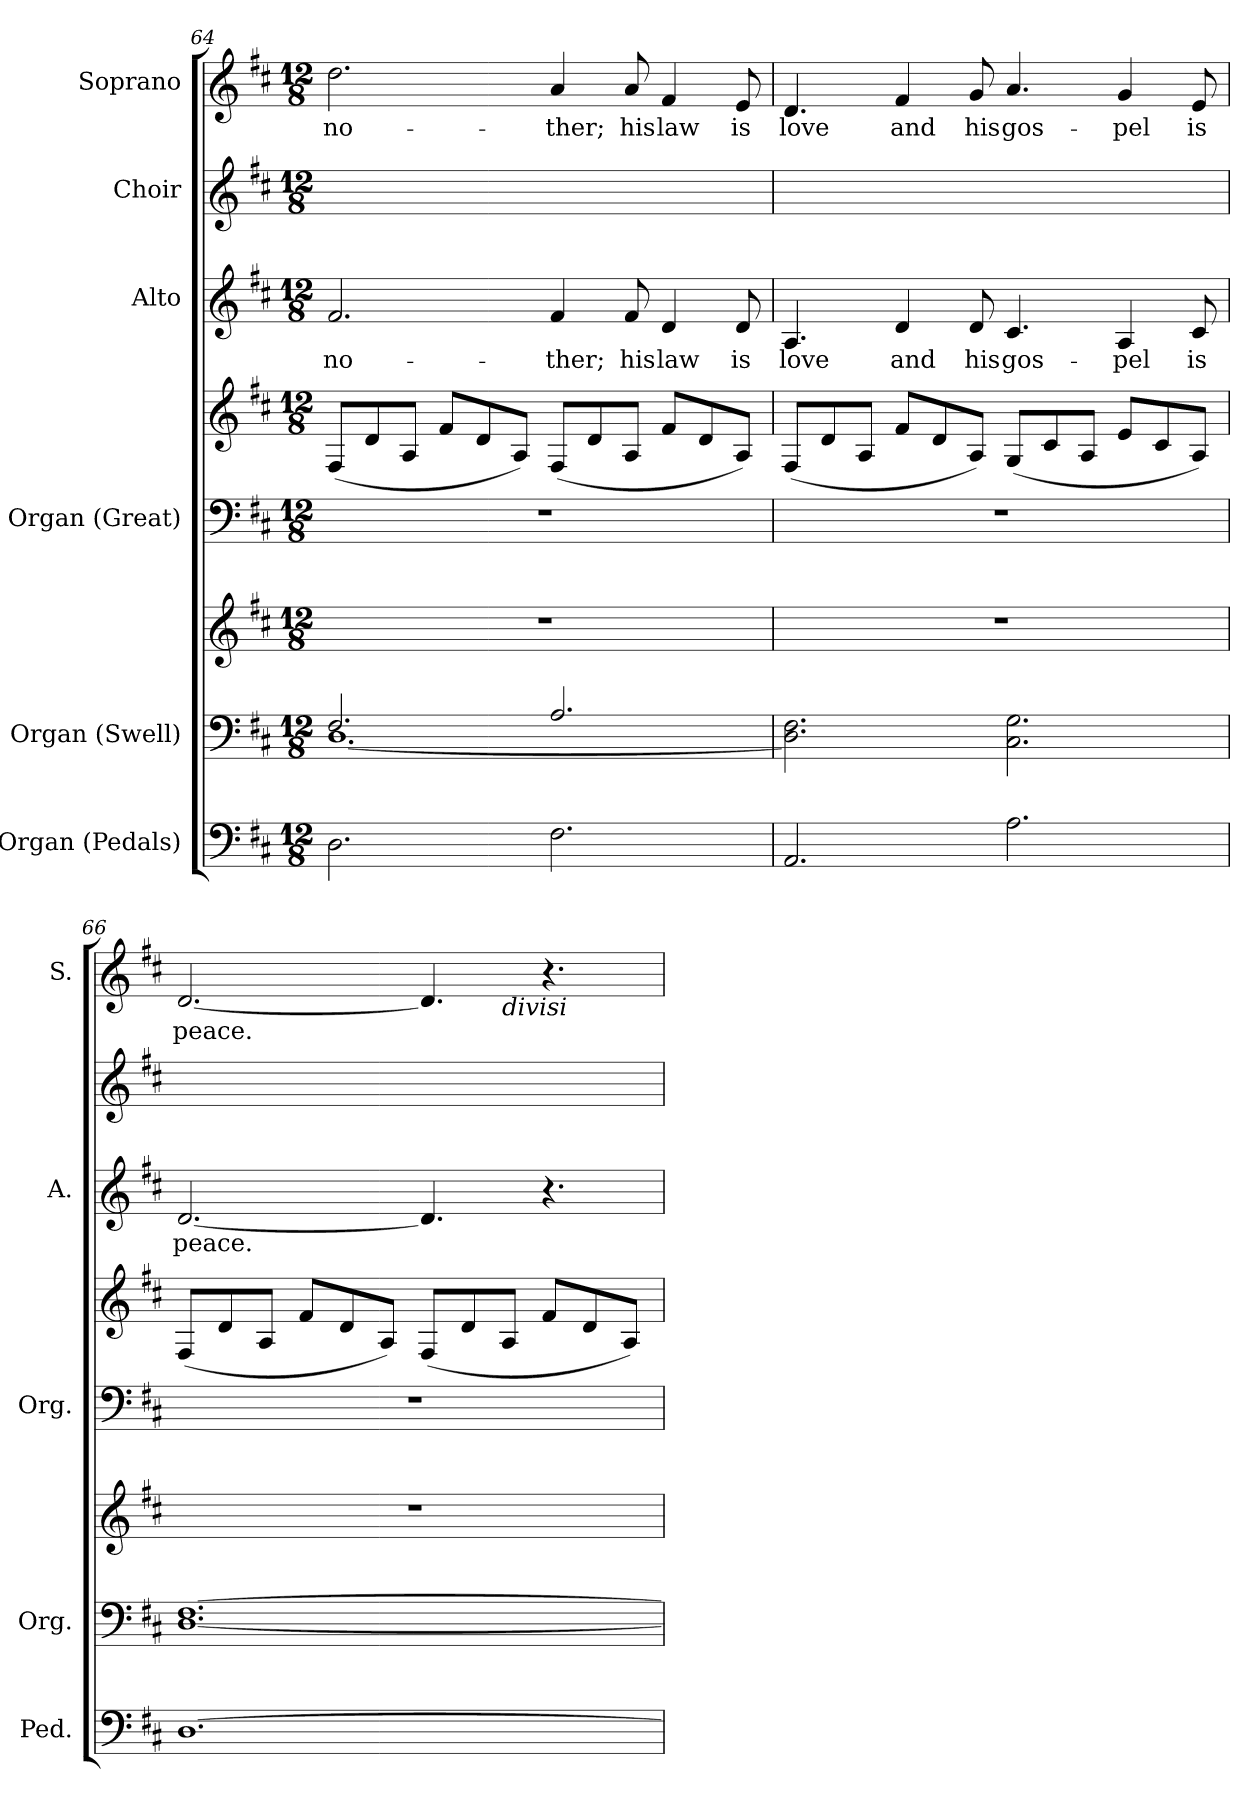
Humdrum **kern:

**kern	**kern	**kern	**kern	**kern	**kern	**text	**kern	**text	**kern	**text
*part6	*part5	*part5	*part4	*part4	*part3	*part3	*part2	*part2	*part1	*part1
*staff8	*staff7	*staff6	*staff5	*staff4	*staff3	*staff3	*staff2	*staff2	*staff1	*staff1
*I"Organ  (Pedals)	*I"Organ (Swell)	*	*I"Organ (Great)	*	*I"Alto	*	*I"Choir	*	*I"Soprano	*
*I'Ped.	*I'Org.	*	*I'Org.	*	*I'A.	*	*	*	*I'S.	*
!!LO:PB:g=z
*clefF4	*clefF4	*clefG2	*clefF4	*clefG2	*clefG2	*	*clefG2	*	*clefG2	*
*k[f#c#]	*k[f#c#]	*k[f#c#]	*k[f#c#]	*k[f#c#]	*k[f#c#]	*	*k[f#c#]	*	*k[f#c#]	*
*D:	*D:	*D:	*D:	*D:	*D:	*	*D:	*	*D:	*
*M12/8	*M12/8	*M12/8	*M12/8	*M12/8	*M12/8	*	*M12/8	*	*M12/8	*
=64	=64	=64	=64	=64	=64	=64	=64	=64	=64	=64
*	*^	*	*	*	*	*	*	*	*	*
!	!	!	!LO:N:vis=1	!LO:N:vis=1	!	!	!	!	!	!	!
!	!	!	!	!	!	!	!LO:LY:b:color=#000000	!	!	!	!
!	!	!	!	!	!	!	!	!	!LO:LY:b:color=#000000	!	!
!	!	!	!	!	!	!	!	!	!	!	!LO:LY:b:color=#000000
2.Di\	2.F#i/	[<1.Di	1.r	1.r	(8F#i/L	2.f#i/	-no-	2.ddi\yy	-no-	2.ddi\	-no-
.	.	.	.	.	8di/	.	.	.	.	.	.
.	.	.	.	.	8Ai/J	.	.	.	.	.	.
.	.	.	.	.	8f#i/L	.	.	.	.	.	.
.	.	.	.	.	8di/	.	.	.	.	.	.
.	.	.	.	.	8Ai/J)	.	.	.	.	.	.
!	!	!	!	!	!	!	!LO:LY:b:color=#000000	!	!	!	!
!	!	!	!	!	!	!	!	!	!LO:LY:b:color=#000000	!	!
!	!	!	!	!	!	!	!	!	!	!	!LO:LY:b:color=#000000
2.F#i\	2.Ai/	.	.	.	(8F#i/L	4f#i/	-ther;	4ai/yy	-ther;	4ai/	-ther;
.	.	.	.	.	8di/	.	.	.	.	.	.
!	!	!	!	!	!	!	!LO:LY:b:color=#000000	!	!	!	!
!	!	!	!	!	!	!	!	!	!LO:LY:b:color=#000000	!	!
!	!	!	!	!	!	!	!	!	!	!	!LO:LY:b:color=#000000
.	.	.	.	.	8Ai/J	8f#i/	his	8ai/yy	his	8ai/	his
!	!	!	!	!	!	!	!LO:LY:b:color=#000000	!	!	!	!
!	!	!	!	!	!	!	!	!	!LO:LY:b:color=#000000	!	!
!	!	!	!	!	!	!	!	!	!	!	!LO:LY:b:color=#000000
.	.	.	.	.	8f#i/L	4di/	law	4f#i/yy	law	4f#i/	law
.	.	.	.	.	8di/	.	.	.	.	.	.
!	!	!	!	!	!	!	!LO:LY:b:color=#000000	!	!	!	!
!	!	!	!	!	!	!	!	!	!LO:LY:b:color=#000000	!	!
!	!	!	!	!	!	!	!	!	!	!	!LO:LY:b:color=#000000
.	.	.	.	.	8Ai/J)	8di/	is	8ei/yy	is	8ei/	is
*	*v	*v	*	*	*	*	*	*	*	*	*
=65	=65	=65	=65	=65	=65	=65	=65	=65	=65	=65
!	!	!LO:N:vis=1	!LO:N:vis=1	!	!	!	!	!	!	!
!	!	!	!	!	!	!LO:LY:b:color=#000000	!	!	!	!
!	!	!	!	!	!	!	!	!LO:LY:b:color=#000000	!	!
!	!	!	!	!	!	!	!	!	!	!LO:LY:b:color=#000000
2.AAi/	2.Di\] 2.F#i	1.r	1.r	(8F#i/L	4.Ai/	love	4.di/yy	love	4.di/	love
.	.	.	.	8di/	.	.	.	.	.	.
.	.	.	.	8Ai/J	.	.	.	.	.	.
!	!	!	!	!	!	!LO:LY:b:color=#000000	!	!	!	!
!	!	!	!	!	!	!	!	!LO:LY:b:color=#000000	!	!
!	!	!	!	!	!	!	!	!	!	!LO:LY:b:color=#000000
.	.	.	.	8f#i/L	4di/	and	4f#i/yy	and	4f#i/	and
.	.	.	.	8di/	.	.	.	.	.	.
!	!	!	!	!	!	!LO:LY:b:color=#000000	!	!	!	!
!	!	!	!	!	!	!	!	!LO:LY:b:color=#000000	!	!
!	!	!	!	!	!	!	!	!	!	!LO:LY:b:color=#000000
.	.	.	.	8Ai/J)	8di/	his	8gi/yy	his	8gi/	his
!	!	!	!	!	!	!LO:LY:b:color=#000000	!	!	!	!
!	!	!	!	!	!	!	!	!LO:LY:b:color=#000000	!	!
!	!	!	!	!	!	!	!	!	!	!LO:LY:b:color=#000000
2.Ai\	2.C#i\ 2.Gi	.	.	(8Gi/L	4.c#i/	gos-	4.ai/yy	gos-	4.ai/	gos-
.	.	.	.	8c#i/	.	.	.	.	.	.
.	.	.	.	8Ai/J	.	.	.	.	.	.
!	!	!	!	!	!	!LO:LY:b:color=#000000	!	!	!	!
!	!	!	!	!	!	!	!	!LO:LY:b:color=#000000	!	!
!	!	!	!	!	!	!	!	!	!	!LO:LY:b:color=#000000
.	.	.	.	8ei/L	4Ai/	-pel	4gi/yy	-pel	4gi/	-pel
.	.	.	.	8c#i/	.	.	.	.	.	.
!	!	!	!	!	!	!LO:LY:b:color=#000000	!	!	!	!
!	!	!	!	!	!	!	!	!LO:LY:b:color=#000000	!	!
!	!	!	!	!	!	!	!	!	!	!LO:LY:b:color=#000000
.	.	.	.	8Ai/J)	8c#i/	is	8ei/yy	is	8ei/	is
=66	=66	=66	=66	=66	=66	=66	=66	=66	=66	=66
!	!	!LO:N:vis=1	!LO:N:vis=1	!	!	!	!	!	!	!
!	!	!	!	!	!	!LO:LY:b:color=#000000	!	!	!	!
!	!	!	!	!	!	!	!	!LO:LY:b:color=#000000	!	!
!	!	!	!	!	!	!	!	!	!	!LO:LY:b:color=#000000
*	*	*	*	*	*	*	*	*	*^	*
[>1.Di	[<1.Di [>1.F#i	1.r	1.r	(8F#i/L	[<2.di/	peace.	[<2.di/yy	peace.	[<2.di/	1ryy	peace.
.	.	.	.	8di/	.	.	.	.	.	.	.
.	.	.	.	8Ai/J	.	.	.	.	.	.	.
.	.	.	.	8f#i/L	.	.	.	.	.	.	.
.	.	.	.	8di/	.	.	.	.	.	.	.
.	.	.	.	8Ai/J)	.	.	.	.	.	.	.
.	.	.	.	(8F#i/L	4.di/]	.	4.di/yy]	.	4.di/]	.	.
.	.	.	.	8di/	.	.	.	.	.	.	.
!	!	!	!	!	!	!	!	!	!	!LO:TX:b:i:t=divisi	!
.	.	.	.	8Ai/J	.	.	.	.	.	2ryy	.
.	.	.	.	8f#i/L	4.r	.	4.ryy	.	4.r	.	.
.	.	.	.	8di/	.	.	.	.	.	.	.
.	.	.	.	8Ai/J)	.	.	.	.	.	.	.
*	*	*	*	*	*	*	*	*	*v	*v	*
=	=	=	=	=	=	=	=	=	=	=
*-	*-	*-	*-	*-	*-	*-	*-	*-	*-	*-
